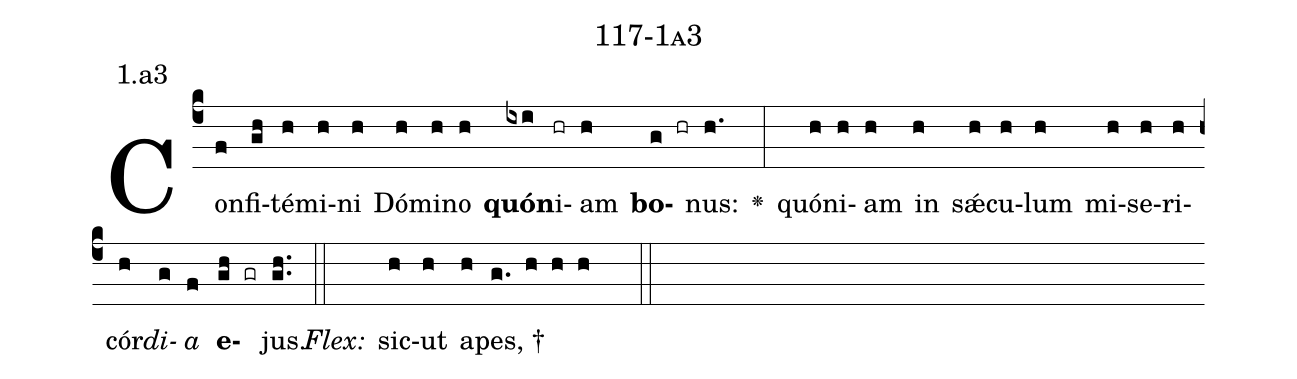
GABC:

name: 117-1a3;
annotation: 1.a3;
%%
(c4)Con(f)fi(gh)té(h)mi(h)ni(h) Dó(h)mi(h)no(h) <b>quón</b>(ixi)i(hr)am(h) <b>bo</b>(g hr)nus:(h.) <v>\greheightstar</v>(:) quón(h)i(h)am(h) in(h) sǽ(h)cu(h)lum(h) mi(h)se(h)ri(h)cór(h)<i>di</i>(g)<i>a</i>(f) <b>e</b>(gh gr)jus.(gh..) (::)
<i>Flex:</i>()  sic(h)ut(h) a(h)pes, †(g. h h h  ::)

%E(h) u(h) o(g) u(f) a(gh) e.(gh..) (::)
